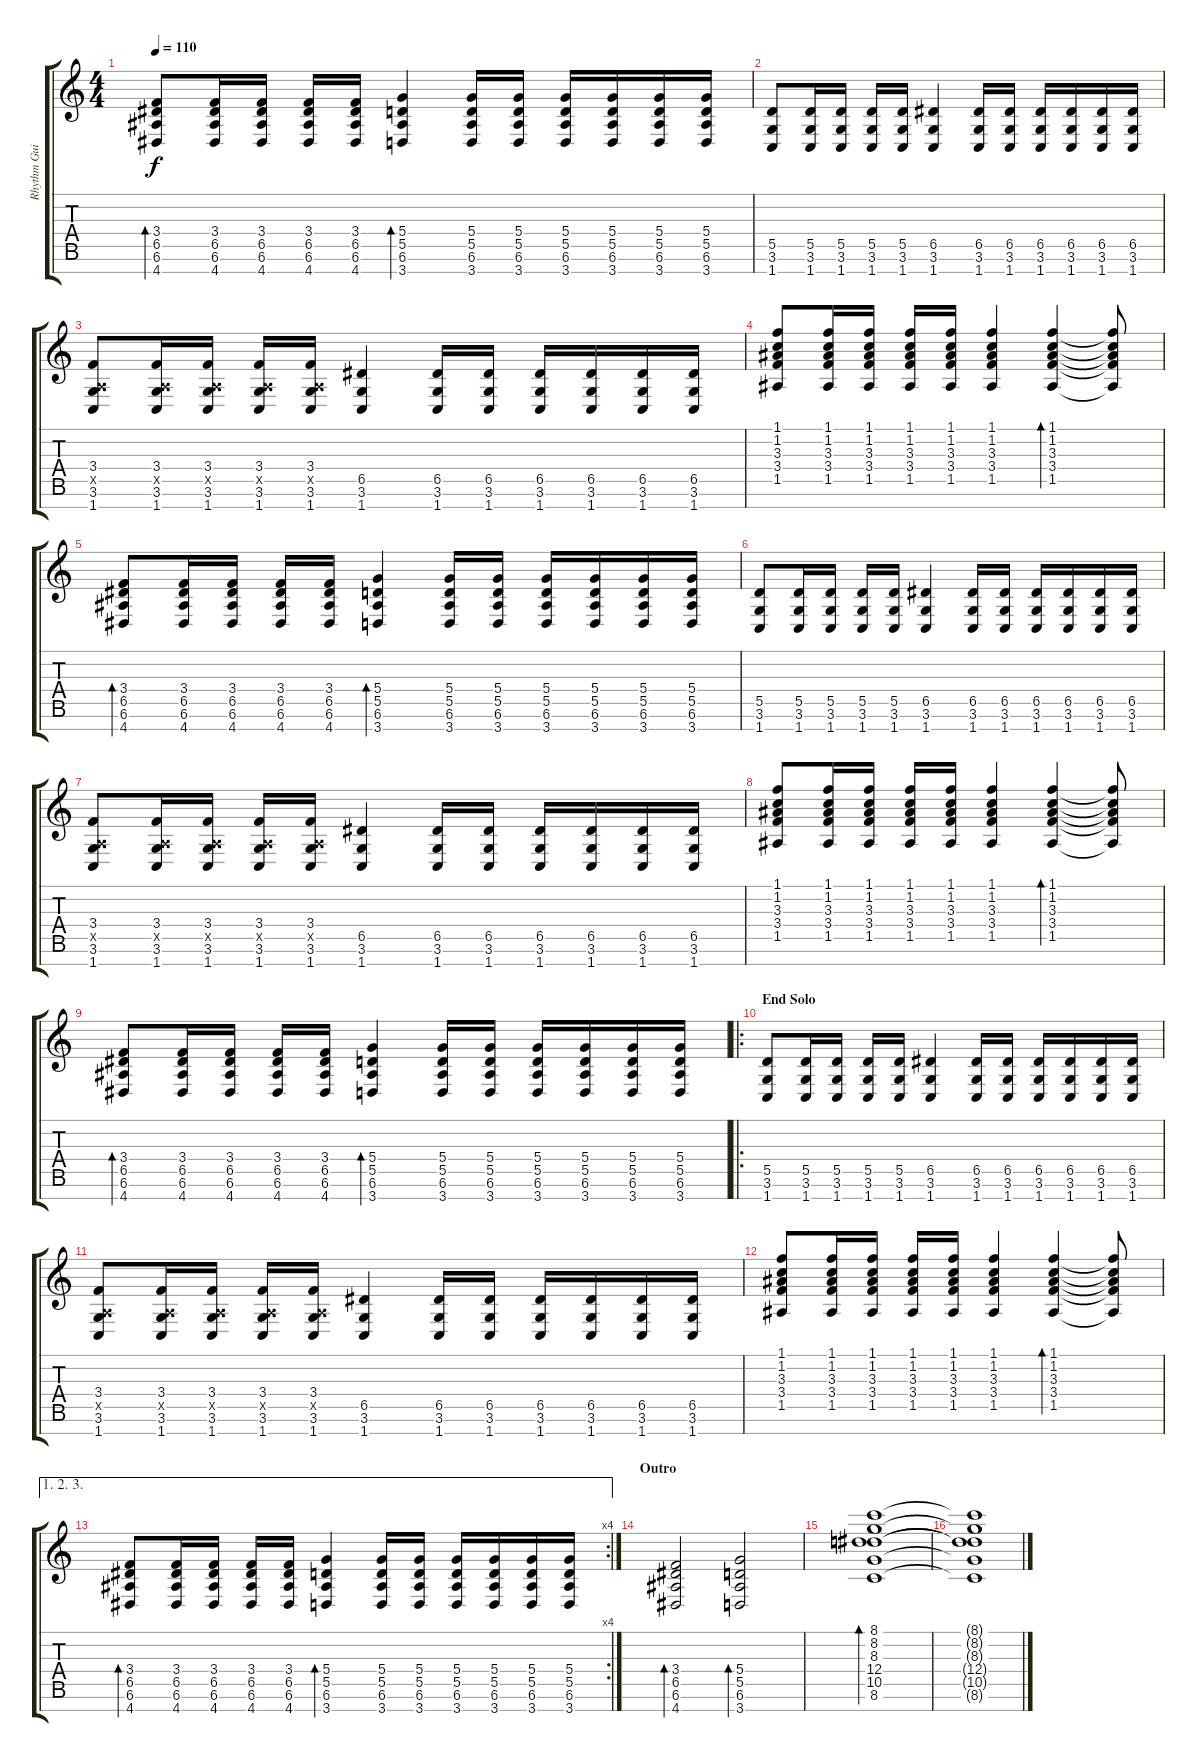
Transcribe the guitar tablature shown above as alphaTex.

\track ("Rhythm Guitar" "Rhythm Gui") {instrument acousticguitarsteel}
\staff {score tabs}
\tuning (E4 B3 G3 D3 A2 E2 B1) {hide}
\ts (4 4)
\tempo 110
\clef g2
\ks c
(3.4 6.5 6.6 4.7).8{bd 240 dy f} (3.4 6.5 6.6 4.7).16 (3.4 6.5 6.6 4.7).16 (3.4 6.5 6.6 4.7).16 (3.4 6.5 6.6 4.7).16 (5.4 5.5 6.6 3.7).4{bd 120} (5.4 5.5 6.6 3.7).16 (5.4 5.5 6.6 3.7).16 (5.4 5.5 6.6 3.7).16 (5.4 5.5 6.6 3.7).16 (5.4 5.5 6.6 3.7).16 (5.4 5.5 6.6 3.7).16 |
(5.5 3.6 1.7).8 (5.5 3.6 1.7).16 (5.5 3.6 1.7).16 (5.5 3.6 1.7).16 (5.5 3.6 1.7).16 (6.5 3.6 1.7).4 (6.5 3.6 1.7).16 (6.5 3.6 1.7).16 (6.5 3.6 1.7).16 (6.5 3.6 1.7).16 (6.5 3.6 1.7).16 (6.5 3.6 1.7).16 |
(3.4 0.5{x} 3.6 1.7).8 (3.4 0.5{x} 3.6 1.7).16 (3.4 0.5{x} 3.6 1.7).16 (3.4 0.5{x} 3.6 1.7).16 (3.4 0.5{x} 3.6 1.7).16 (6.5 3.6 1.7).4 (6.5 3.6 1.7).16 (6.5 3.6 1.7).16 (6.5 3.6 1.7).16 (6.5 3.6 1.7).16 (6.5 3.6 1.7).16 (6.5 3.6 1.7).16 |
(1.1 1.2 3.3 3.4 1.5).8 (1.1 1.2 3.3 3.4 1.5).16 (1.1 1.2 3.3 3.4 1.5).16 (1.1 1.2 3.3 3.4 1.5).16 (1.1 1.2 3.3 3.4 1.5).16 (1.1 1.2 3.3 3.4 1.5).4 (1.1 1.2 3.3 3.4 1.5).4{bd 120} (1.1{t} 1.2{t} 3.3{t} 3.4{t} 1.5{t}).8 |
(3.4 6.5 6.6 4.7).8{bd 240} (3.4 6.5 6.6 4.7).16 (3.4 6.5 6.6 4.7).16 (3.4 6.5 6.6 4.7).16 (3.4 6.5 6.6 4.7).16 (5.4 5.5 6.6 3.7).4{bd 120} (5.4 5.5 6.6 3.7).16 (5.4 5.5 6.6 3.7).16 (5.4 5.5 6.6 3.7).16 (5.4 5.5 6.6 3.7).16 (5.4 5.5 6.6 3.7).16 (5.4 5.5 6.6 3.7).16 |
(5.5 3.6 1.7).8 (5.5 3.6 1.7).16 (5.5 3.6 1.7).16 (5.5 3.6 1.7).16 (5.5 3.6 1.7).16 (6.5 3.6 1.7).4 (6.5 3.6 1.7).16 (6.5 3.6 1.7).16 (6.5 3.6 1.7).16 (6.5 3.6 1.7).16 (6.5 3.6 1.7).16 (6.5 3.6 1.7).16 |
(3.4 0.5{x} 3.6 1.7).8 (3.4 0.5{x} 3.6 1.7).16 (3.4 0.5{x} 3.6 1.7).16 (3.4 0.5{x} 3.6 1.7).16 (3.4 0.5{x} 3.6 1.7).16 (6.5 3.6 1.7).4 (6.5 3.6 1.7).16 (6.5 3.6 1.7).16 (6.5 3.6 1.7).16 (6.5 3.6 1.7).16 (6.5 3.6 1.7).16 (6.5 3.6 1.7).16 |
(1.1 1.2 3.3 3.4 1.5).8 (1.1 1.2 3.3 3.4 1.5).16 (1.1 1.2 3.3 3.4 1.5).16 (1.1 1.2 3.3 3.4 1.5).16 (1.1 1.2 3.3 3.4 1.5).16 (1.1 1.2 3.3 3.4 1.5).4 (1.1 1.2 3.3 3.4 1.5).4{bd 120} (1.1{t} 1.2{t} 3.3{t} 3.4{t} 1.5{t}).8 |
(3.4 6.5 6.6 4.7).8{bd 240} (3.4 6.5 6.6 4.7).16 (3.4 6.5 6.6 4.7).16 (3.4 6.5 6.6 4.7).16 (3.4 6.5 6.6 4.7).16 (5.4 5.5 6.6 3.7).4{bd 120} (5.4 5.5 6.6 3.7).16 (5.4 5.5 6.6 3.7).16 (5.4 5.5 6.6 3.7).16 (5.4 5.5 6.6 3.7).16 (5.4 5.5 6.6 3.7).16 (5.4 5.5 6.6 3.7).16 |
\ro
\section ("" "End Solo")
(5.5 3.6 1.7).8 (5.5 3.6 1.7).16 (5.5 3.6 1.7).16 (5.5 3.6 1.7).16 (5.5 3.6 1.7).16 (6.5 3.6 1.7).4 (6.5 3.6 1.7).16 (6.5 3.6 1.7).16 (6.5 3.6 1.7).16 (6.5 3.6 1.7).16 (6.5 3.6 1.7).16 (6.5 3.6 1.7).16 |
(3.4 0.5{x} 3.6 1.7).8 (3.4 0.5{x} 3.6 1.7).16 (3.4 0.5{x} 3.6 1.7).16 (3.4 0.5{x} 3.6 1.7).16 (3.4 0.5{x} 3.6 1.7).16 (6.5 3.6 1.7).4 (6.5 3.6 1.7).16 (6.5 3.6 1.7).16 (6.5 3.6 1.7).16 (6.5 3.6 1.7).16 (6.5 3.6 1.7).16 (6.5 3.6 1.7).16 |
(1.1 1.2 3.3 3.4 1.5).8 (1.1 1.2 3.3 3.4 1.5).16 (1.1 1.2 3.3 3.4 1.5).16 (1.1 1.2 3.3 3.4 1.5).16 (1.1 1.2 3.3 3.4 1.5).16 (1.1 1.2 3.3 3.4 1.5).4 (1.1 1.2 3.3 3.4 1.5).4{bd 120} (1.1{t} 1.2{t} 3.3{t} 3.4{t} 1.5{t}).8 |
\ae (1 2 3)
\rc 4
(3.4 6.5 6.6 4.7).8{bd 240} (3.4 6.5 6.6 4.7).16 (3.4 6.5 6.6 4.7).16 (3.4 6.5 6.6 4.7).16 (3.4 6.5 6.6 4.7).16 (5.4 5.5 6.6 3.7).4{bd 120} (5.4 5.5 6.6 3.7).16 (5.4 5.5 6.6 3.7).16 (5.4 5.5 6.6 3.7).16 (5.4 5.5 6.6 3.7).16 (5.4 5.5 6.6 3.7).16 (5.4 5.5 6.6 3.7).16 |
\section ("" "Outro")
(3.4 6.5 6.6 4.7).2{bd 480 instrument acousticguitarsteel} (5.4 5.5 6.6 3.7).2{bd 480} |
(8.1 8.2 8.3 12.4 10.5 8.6).1{bd 480} |
(8.1{t} 8.2{t} 8.3{t} 12.4{t} 10.5{t} 8.6{t}).1
